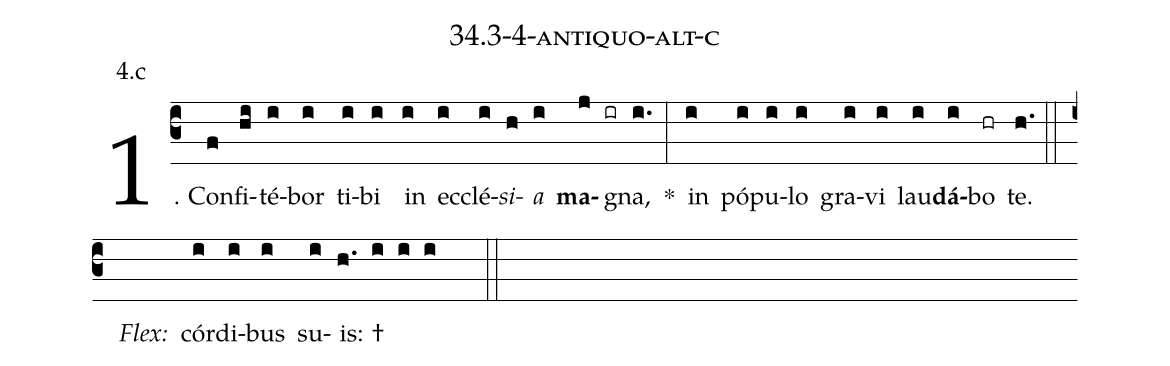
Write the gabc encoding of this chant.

name: 34.3-4-antiquo-alt-c;
annotation: 4.c;
%%
(c3)1. Con(f)fi(hi)té(i)bor(i) ti(i)bi(i) in(i) ec(i)clé(i)<i>si</i>(h)<i>a</i>(i) <b>ma</b>(j ir)gna,(i.) *(:) in(i) pó(i)pu(i)lo(i) gra(i)vi(i) lau(i)<b>dá</b>(i)bo(hr) te.(h.) (::)
<i>Flex:</i>()  cór(i)di(i)bus(i) su(i)is: †(h. i i i  ::)

%E(i) u(i) o(i) u(i) a(i) e.(h.) (::)
